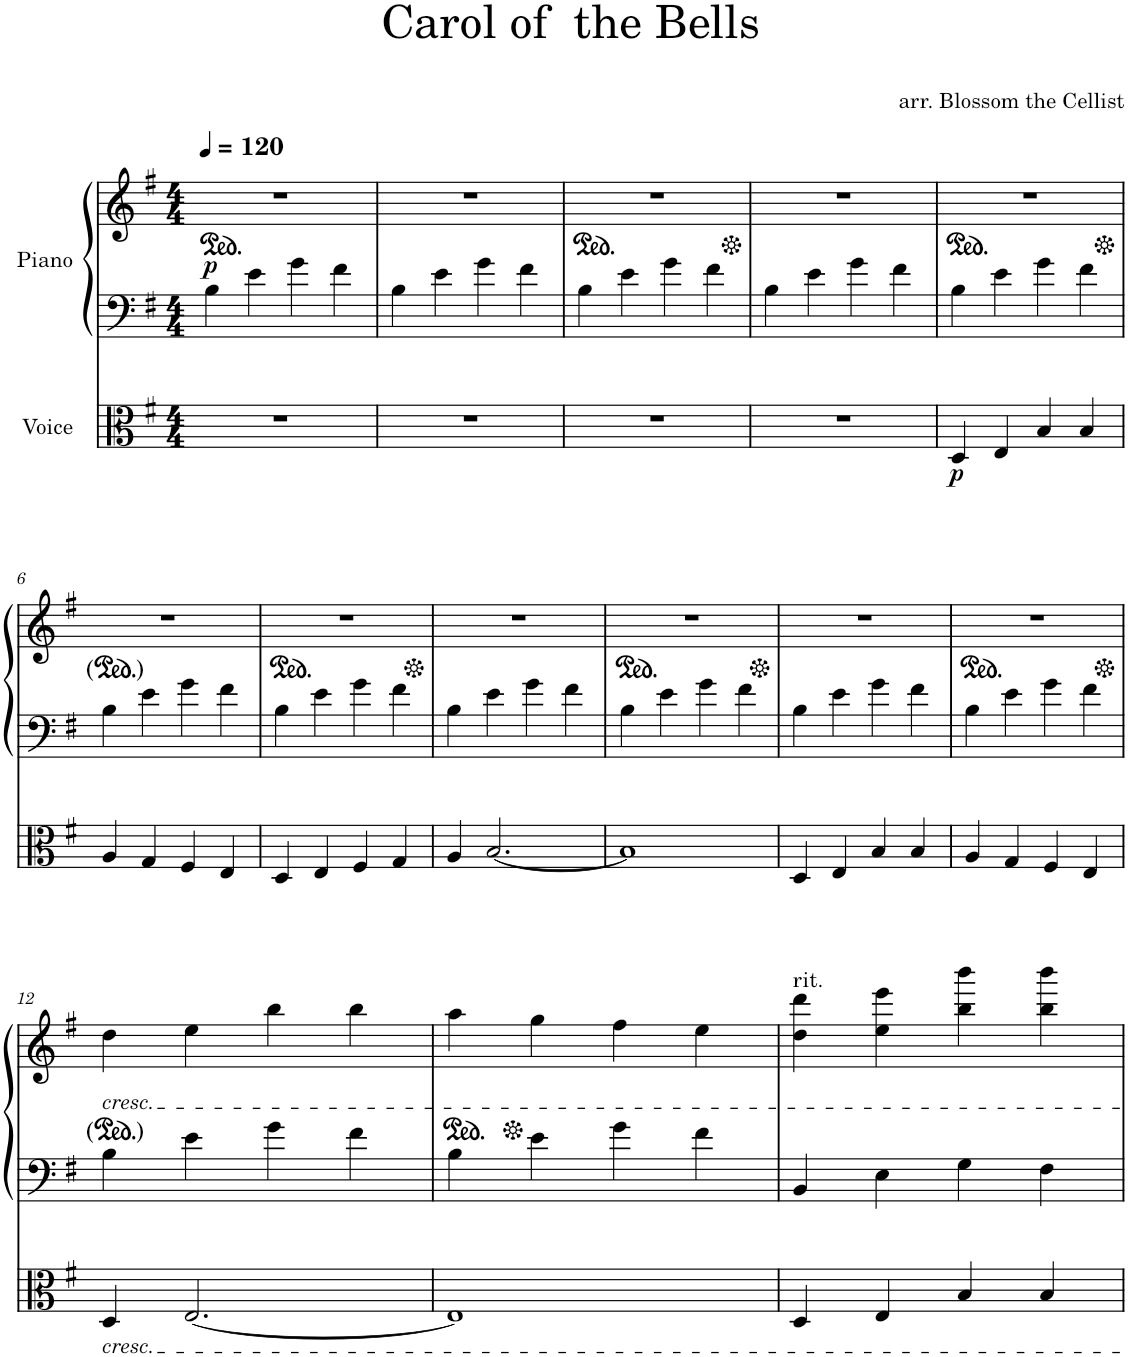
**kern	**dynam	**kern	**kern	**dynam
*part2	*part2	*part1	*part1	*part1
*staff3	*staff3	*staff2	*staff1	*staff1/2
*I"Voice	*	*I"Piano	*	*
*I'V	*	*I'Pno	*	*
*clefC3	*	*clefF4	*clefG2	*
*k[f#]	*	*k[f#]	*k[f#]	*
*M4/4	*	*M4/4	*M4/4	*
*MM120	*	*MM120	*MM120	*
*	*	*	*ped	*
=1	=1	=1	=1	=1
!	!	!	!	!LO:DY:a=2
1r	.	4B\	1r	p
.	.	4e\	.	.
.	.	4g\	.	.
.	.	4f#\	.	.
=2	=2	=2	=2	=2
1r	.	4B\	1r	.
.	.	4e\	.	.
.	.	4g\	.	.
.	.	4f#\	.	.
=3	=3	=3	=3	=3
*	*	*	*ped	*
1r	.	4B\	1r	.
.	.	4e\	.	.
.	.	4g\	.	.
.	.	4f#\	.	.
=4	=4	=4	=4	=4
*	*	*	*Xped	*
1r	.	4B\	1r	.
.	.	4e\	.	.
.	.	4g\	.	.
.	.	4f#\	.	.
=5	=5	=5	=5	=5
*	*	*	*ped	*
!	!LO:DY:b	!	!	!
4D/	p	4B\	1r	.
4E/	.	4e\	.	.
4B/	.	4g\	.	.
4B/	.	4f#\	.	.
!!LO:LB:g=z
=6	=6	=6	=6	=6
*	*	*	*Xped	*
4A/	.	4B\	1r	.
4G/	.	4e\	.	.
4F#/	.	4g\	.	.
4E/	.	4f#\	.	.
=7	=7	=7	=7	=7
*	*	*	*ped	*
4D/	.	4B\	1r	.
4E/	.	4e\	.	.
4F#/	.	4g\	.	.
4G/	.	4f#\	.	.
=8	=8	=8	=8	=8
*	*	*	*Xped	*
4A/	.	4B\	1r	.
[<2.B/	.	4e\	.	.
.	.	4g\	.	.
.	.	4f#\	.	.
=9	=9	=9	=9	=9
*	*	*	*ped	*
1B]	.	4B\	1r	.
.	.	4e\	.	.
.	.	4g\	.	.
.	.	4f#\	.	.
=10	=10	=10	=10	=10
*	*	*	*Xped	*
4D/	.	4B\	1r	.
4E/	.	4e\	.	.
4B/	.	4g\	.	.
4B/	.	4f#\	.	.
=11	=11	=11	=11	=11
*	*	*	*ped	*
4A/	.	4B\	1r	.
4G/	.	4e\	.	.
4F#/	.	4g\	.	.
4E/	.	4f#\	.	.
!!LO:LB:g=z
=12	=12	=12	=12	=12
*	*	*	*Xped	*
!	!	!	!LO:TX:b:i:t=cresc.	!
!LO:TX:b:i:t=cresc.	!	!	!	!
4D/	.	4B\	4dd\	.
[<2.E/	.	4e\	4ee\	.
.	.	4g\	4bb\	.
.	.	4f#\	4bb\	.
=13	=13	=13	=13	=13
1E]	.	4B\	4aa\	.
*	*	*	*Xped	*
.	.	4e\	4gg\	.
.	.	4g\	4ff#\	.
.	.	4f#\	4ee\	.
=14	=14	=14	=14	=14
!	!	!	!LO:TX:a:t=rit.	!
4D/	.	4BB/	4dd\ 4ddd\	.
4E/	.	4E\	4ee\ 4eee\	.
4B/	.	4G\	4bb\ 4bbb\	.
4B/	.	4F#\	4bb\ 4bbb\	.
=	=	=	=	=
*-	*-	*-	*-	*-
